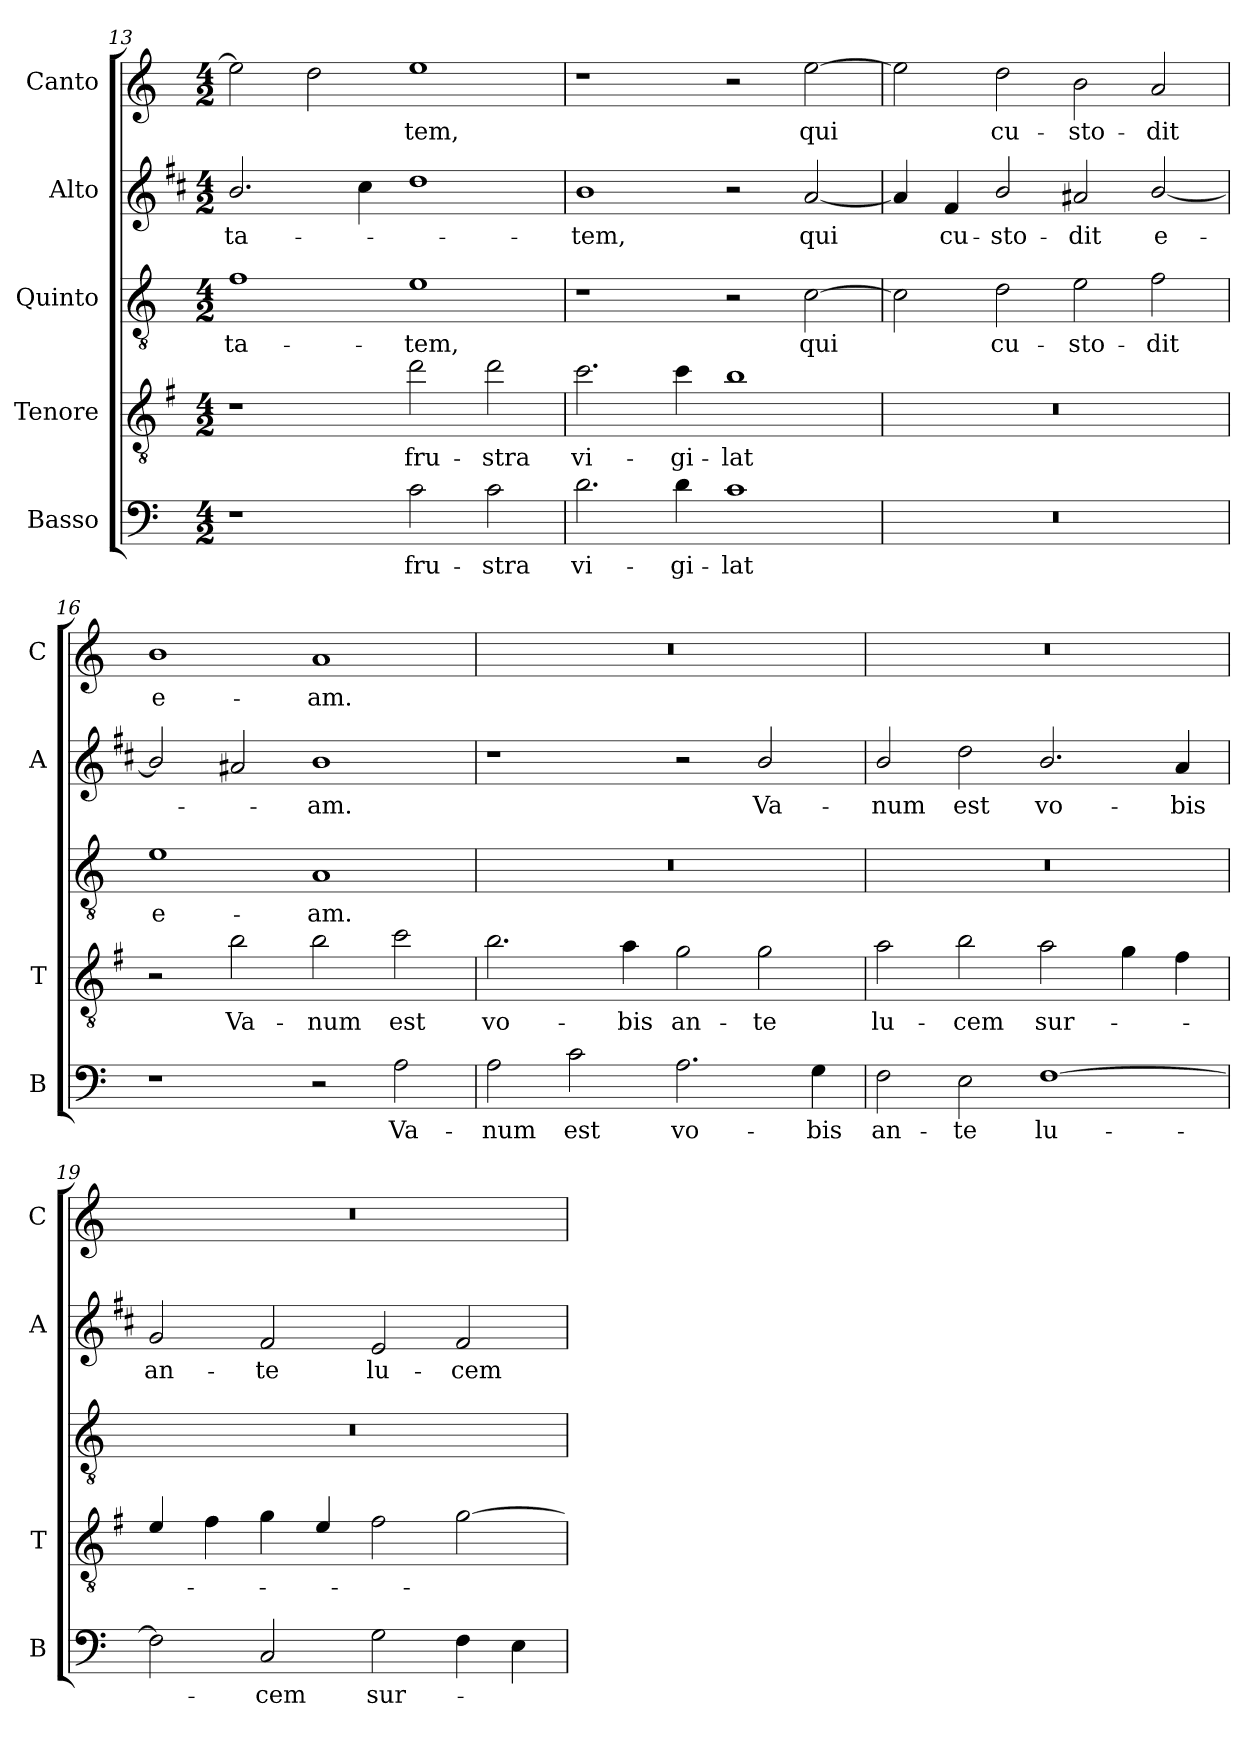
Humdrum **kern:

**kern	**text	**kern	**text	**kern	**text	**kern	**text	**kern	**text
*part5	*part5	*part4	*part4	*part3	*part3	*part2	*part2	*part1	*part1
*staff5	*staff5	*staff4	*staff4	*staff3	*staff3	*staff2	*staff2	*staff1	*staff1
*I"Basso	*	*I"Tenore	*	*I"Quinto	*	*I"Alto	*	*I"Canto	*
*I'B	*	*I'T	*	*	*	*I'A	*	*I'C	*
*clefF4	*	*clefGv2	*	*clefGv2	*	*clefG2	*	*clefG2	*
*	*	*ITrd4c7	*	*	*	*ITrd1c2	*	*	*
*k[]	*	*k[]	*	*k[]	*	*k[]	*	*k[]	*
*C:	*	*C:	*	*C:	*	*C:	*	*C:	*
*M4/2	*	*M4/2	*	*M4/2	*	*M4/2	*	*M4/2	*
=13	=13	=13	=13	=13	=13	=13	=13	=13	=13
!	!	!	!	!	!LO:LY:b	!	!LO:LY:b	!	!
1r	.	1r	.	1f	-ta-	2.a/	-ta-	2ee\]	.
.	.	.	.	.	.	.	.	2dd\	.
.	.	.	.	.	.	4b\	.	.	.
!	!LO:LY:b	!	!LO:LY:b	!	!LO:LY:b	!	!	!	!LO:LY:b
2c\	fru-	2g\	fru-	1e	-tem,	1cc	.	1ee	-tem,
!	!LO:LY:b	!	!LO:LY:b	!	!	!	!	!	!
2c\	-stra	2g\	-stra	.	.	.	.	.	.
!!LO:PB:g=z
=14	=14	=14	=14	=14	=14	=14	=14	=14	=14
!	!LO:LY:b	!	!LO:LY:b	!	!	!	!LO:LY:b	!	!
2.d\	vi-	2.f\	vi-	1r	.	1a	-tem,	1r	.
!	!LO:LY:b	!	!LO:LY:b	!	!	!	!	!	!
4d\	-gi-	4f\	-gi-	.	.	.	.	.	.
!	!LO:LY:b	!	!LO:LY:b	!	!	!	!	!	!
1c	-lat	1e	-lat	2r	.	2r	.	2r	.
!	!	!	!	!	!LO:LY:b	!	!LO:LY:b	!	!LO:LY:b
.	.	.	.	[2c\	qui	[2g/	qui	[2ee\	qui
=15	=15	=15	=15	=15	=15	=15	=15	=15	=15
0r	.	0r	.	2c\]	.	4g/]	.	2ee\]	.
!	!	!	!	!	!	!	!LO:LY:b	!	!
.	.	.	.	.	.	4e/	cu-	.	.
!	!	!	!	!	!LO:LY:b	!	!LO:LY:b	!	!LO:LY:b
.	.	.	.	2d\	cu-	2a/	-sto-	2dd\	cu-
!	!	!	!	!	!LO:LY:b	!	!LO:LY:b	!	!LO:LY:b
.	.	.	.	2e\	-sto-	2g#X/	-dit	2b\	-sto-
!	!	!	!	!	!LO:LY:b	!	!LO:LY:b	!	!LO:LY:b
.	.	.	.	2f\	-dit	[2a/	e-	2a/	-dit
=16	=16	=16	=16	=16	=16	=16	=16	=16	=16
!	!	!	!	!	!LO:LY:b	!	!	!	!LO:LY:b
1r	.	2r	.	1e	e-	2a/]	.	1b	e-
!	!	!	!LO:LY:b	!	!	!	!	!	!
.	.	2e\	Va-	.	.	2g#X/	.	.	.
!	!	!	!LO:LY:b	!	!LO:LY:b	!	!LO:LY:b	!	!LO:LY:b
2r	.	2e\	-num	1A	-am.	1a	-am.	1a	-am.
!	!LO:LY:b	!	!LO:LY:b	!	!	!	!	!	!
2A\	Va-	2f\	est	.	.	.	.	.	.
=17	=17	=17	=17	=17	=17	=17	=17	=17	=17
!	!LO:LY:b	!	!LO:LY:b	!	!	!	!	!	!
2A\	-num	2.e\	vo-	0r	.	1r	.	0r	.
!	!LO:LY:b	!	!	!	!	!	!	!	!
2c\	est	.	.	.	.	.	.	.	.
!	!	!	!LO:LY:b	!	!	!	!	!	!
.	.	4d\	-bis	.	.	.	.	.	.
!	!LO:LY:b	!	!LO:LY:b	!	!	!	!	!	!
2.A\	vo-	2c\	an-	.	.	2r	.	.	.
!	!	!	!LO:LY:b	!	!	!	!LO:LY:b	!	!
.	.	2c\	-te	.	.	2a/	Va-	.	.
!	!LO:LY:b	!	!	!	!	!	!	!	!
4G\	-bis	.	.	.	.	.	.	.	.
=18	=18	=18	=18	=18	=18	=18	=18	=18	=18
!	!LO:LY:b	!	!LO:LY:b	!	!	!	!LO:LY:b	!	!
2F\	an-	2d\	lu-	0r	.	2a/	-num	0r	.
!	!LO:LY:b	!	!LO:LY:b	!	!	!	!LO:LY:b	!	!
2E\	-te	2e\	-cem	.	.	2cc\	est	.	.
!	!LO:LY:b	!	!LO:LY:b	!	!	!	!LO:LY:b	!	!
[1F	lu-	2d\	sur-	.	.	2.a/	vo-	.	.
.	.	4c\	.	.	.	.	.	.	.
!	!	!	!	!	!	!	!LO:LY:b	!	!
.	.	4B\	.	.	.	4g/	-bis	.	.
!!LO:LB:g=z
=19	=19	=19	=19	=19	=19	=19	=19	=19	=19
!	!	!	!	!	!	!	!LO:LY:b	!	!
2F\]	.	4A/	.	0r	.	2f/	an-	0r	.
.	.	4B\	.	.	.	.	.	.	.
!	!LO:LY:b	!	!	!	!	!	!LO:LY:b	!	!
2C/	-cem	4c\	.	.	.	2e/	-te	.	.
.	.	4A/	.	.	.	.	.	.	.
!	!LO:LY:b	!	!	!	!	!	!LO:LY:b	!	!
2G\	sur-	2B\	.	.	.	2d/	lu-	.	.
!	!	!	!	!	!	!	!LO:LY:b	!	!
4F\	.	[2c\	.	.	.	2e/	-cem	.	.
4E\	.	.	.	.	.	.	.	.	.
=	=	=	=	=	=	=	=	=	=
*-	*-	*-	*-	*-	*-	*-	*-	*-	*-
